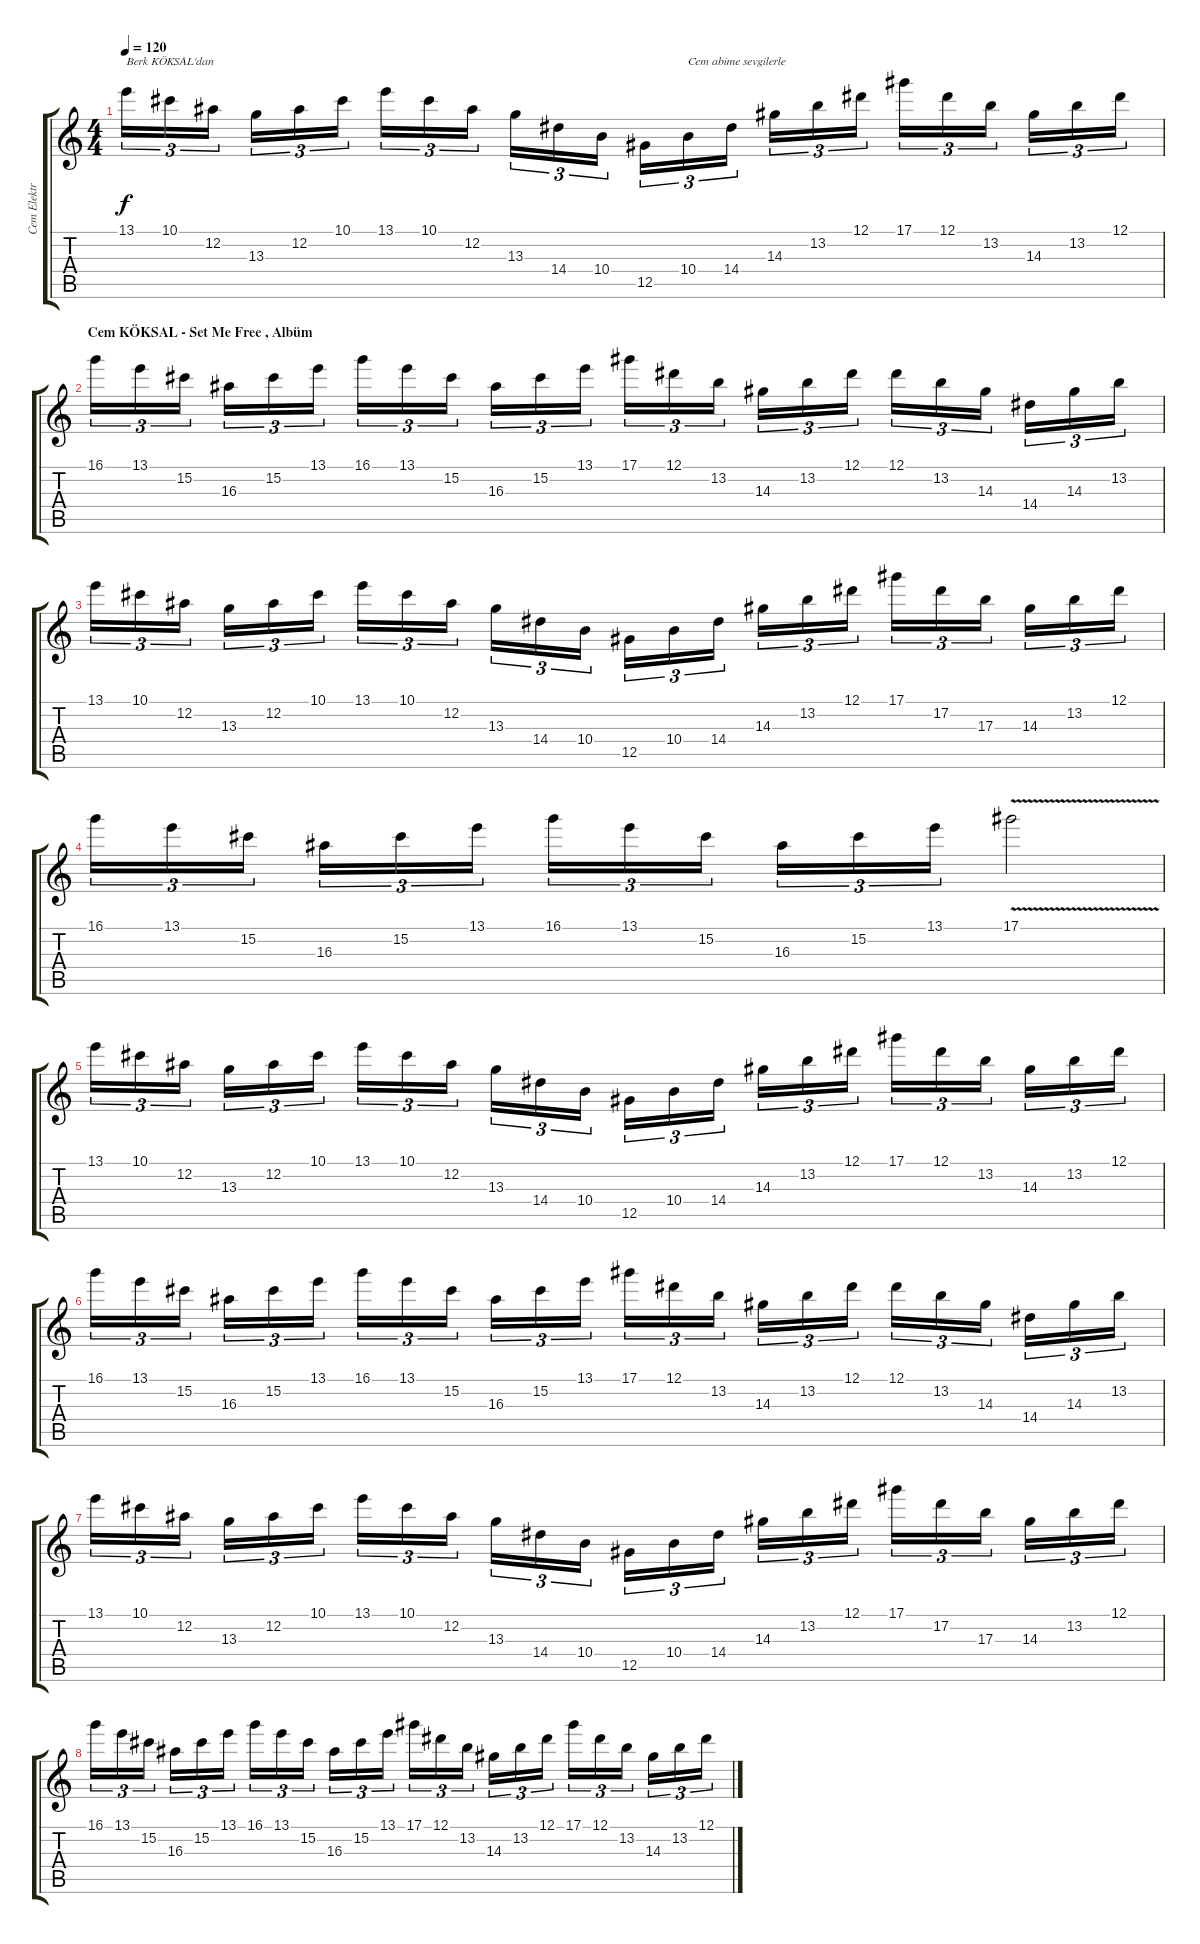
\track ("Cem Elektro" "Cem Elektr") {instrument overdrivenguitar}
\staff {score tabs}
\tuning (Eb4 Bb3 Gb3 Db3 Ab2 Eb2) {hide}
\ts (4 4)
\tempo 120
\clef g2
\ks c
13.1.16{tu (3 2) txt "Berk KÖKSAL'dan" dy f instrument overdrivenguitar} 10.1.16{tu (3 2)} 12.2.16{tu (3 2)} 13.3.16{tu (3 2)} 12.2.16{tu (3 2)} 10.1.16{tu (3 2)} 13.1.16{tu (3 2)} 10.1.16{tu (3 2)} 12.2.16{tu (3 2)} 13.3.16{tu (3 2)} 14.4.16{tu (3 2)} 10.4.16{tu (3 2)} 12.5.16{tu (3 2)} 10.4.16{tu (3 2) txt "Cem abime sevgilerle"} 14.4.16{tu (3 2)} 14.3.16{tu (3 2)} 13.2.16{tu (3 2)} 12.1.16{tu (3 2)} 17.1.16{tu (3 2)} 12.1.16{tu (3 2)} 13.2.16{tu (3 2)} 14.3.16{tu (3 2)} 13.2.16{tu (3 2)} 12.1.16{tu (3 2)} |
\section ("" "Cem KÖKSAL - Set Me Free , Albüm")
16.1.16{tu (3 2)} 13.1.16{tu (3 2)} 15.2.16{tu (3 2)} 16.3.16{tu (3 2)} 15.2.16{tu (3 2)} 13.1.16{tu (3 2)} 16.1.16{tu (3 2)} 13.1.16{tu (3 2)} 15.2.16{tu (3 2)} 16.3.16{tu (3 2)} 15.2.16{tu (3 2)} 13.1.16{tu (3 2)} 17.1.16{tu (3 2)} 12.1.16{tu (3 2)} 13.2.16{tu (3 2)} 14.3.16{tu (3 2)} 13.2.16{tu (3 2)} 12.1.16{tu (3 2)} 12.1.16{tu (3 2)} 13.2.16{tu (3 2)} 14.3.16{tu (3 2)} 14.4.16{tu (3 2)} 14.3.16{tu (3 2)} 13.2.16{tu (3 2)} |
13.1.16{tu (3 2)} 10.1.16{tu (3 2)} 12.2.16{tu (3 2)} 13.3.16{tu (3 2)} 12.2.16{tu (3 2)} 10.1.16{tu (3 2)} 13.1.16{tu (3 2)} 10.1.16{tu (3 2)} 12.2.16{tu (3 2)} 13.3.16{tu (3 2)} 14.4.16{tu (3 2)} 10.4.16{tu (3 2)} 12.5.16{tu (3 2)} 10.4.16{tu (3 2)} 14.4.16{tu (3 2)} 14.3.16{tu (3 2)} 13.2.16{tu (3 2)} 12.1.16{tu (3 2)} 17.1.16{tu (3 2)} 17.2.16{tu (3 2)} 17.3.16{tu (3 2)} 14.3.16{tu (3 2)} 13.2.16{tu (3 2)} 12.1.16{tu (3 2)} |
16.1.16{tu (3 2)} 13.1.16{tu (3 2)} 15.2.16{tu (3 2)} 16.3.16{tu (3 2)} 15.2.16{tu (3 2)} 13.1.16{tu (3 2)} 16.1.16{tu (3 2)} 13.1.16{tu (3 2)} 15.2.16{tu (3 2)} 16.3.16{tu (3 2)} 15.2.16{tu (3 2)} 13.1.16{tu (3 2)} 17.1{v}.2 |
13.1.16{tu (3 2)} 10.1.16{tu (3 2)} 12.2.16{tu (3 2)} 13.3.16{tu (3 2)} 12.2.16{tu (3 2)} 10.1.16{tu (3 2)} 13.1.16{tu (3 2)} 10.1.16{tu (3 2)} 12.2.16{tu (3 2)} 13.3.16{tu (3 2)} 14.4.16{tu (3 2)} 10.4.16{tu (3 2)} 12.5.16{tu (3 2)} 10.4.16{tu (3 2)} 14.4.16{tu (3 2)} 14.3.16{tu (3 2)} 13.2.16{tu (3 2)} 12.1.16{tu (3 2)} 17.1.16{tu (3 2)} 12.1.16{tu (3 2)} 13.2.16{tu (3 2)} 14.3.16{tu (3 2)} 13.2.16{tu (3 2)} 12.1.16{tu (3 2)} |
16.1.16{tu (3 2)} 13.1.16{tu (3 2)} 15.2.16{tu (3 2)} 16.3.16{tu (3 2)} 15.2.16{tu (3 2)} 13.1.16{tu (3 2)} 16.1.16{tu (3 2)} 13.1.16{tu (3 2)} 15.2.16{tu (3 2)} 16.3.16{tu (3 2)} 15.2.16{tu (3 2)} 13.1.16{tu (3 2)} 17.1.16{tu (3 2)} 12.1.16{tu (3 2)} 13.2.16{tu (3 2)} 14.3.16{tu (3 2)} 13.2.16{tu (3 2)} 12.1.16{tu (3 2)} 12.1.16{tu (3 2)} 13.2.16{tu (3 2)} 14.3.16{tu (3 2)} 14.4.16{tu (3 2)} 14.3.16{tu (3 2)} 13.2.16{tu (3 2)} |
13.1.16{tu (3 2)} 10.1.16{tu (3 2)} 12.2.16{tu (3 2)} 13.3.16{tu (3 2)} 12.2.16{tu (3 2)} 10.1.16{tu (3 2)} 13.1.16{tu (3 2)} 10.1.16{tu (3 2)} 12.2.16{tu (3 2)} 13.3.16{tu (3 2)} 14.4.16{tu (3 2)} 10.4.16{tu (3 2)} 12.5.16{tu (3 2)} 10.4.16{tu (3 2)} 14.4.16{tu (3 2)} 14.3.16{tu (3 2)} 13.2.16{tu (3 2)} 12.1.16{tu (3 2)} 17.1.16{tu (3 2)} 17.2.16{tu (3 2)} 17.3.16{tu (3 2)} 14.3.16{tu (3 2)} 13.2.16{tu (3 2)} 12.1.16{tu (3 2)} |
16.1.16{tu (3 2)} 13.1.16{tu (3 2)} 15.2.16{tu (3 2)} 16.3.16{tu (3 2)} 15.2.16{tu (3 2)} 13.1.16{tu (3 2)} 16.1.16{tu (3 2)} 13.1.16{tu (3 2)} 15.2.16{tu (3 2)} 16.3.16{tu (3 2)} 15.2.16{tu (3 2)} 13.1.16{tu (3 2)} 17.1.16{tu (3 2)} 12.1.16{tu (3 2)} 13.2.16{tu (3 2)} 14.3.16{tu (3 2)} 13.2.16{tu (3 2)} 12.1.16{tu (3 2)} 17.1.16{tu (3 2)} 12.1.16{tu (3 2)} 13.2.16{tu (3 2)} 14.3.16{tu (3 2)} 13.2.16{tu (3 2)} 12.1.16{tu (3 2)}
